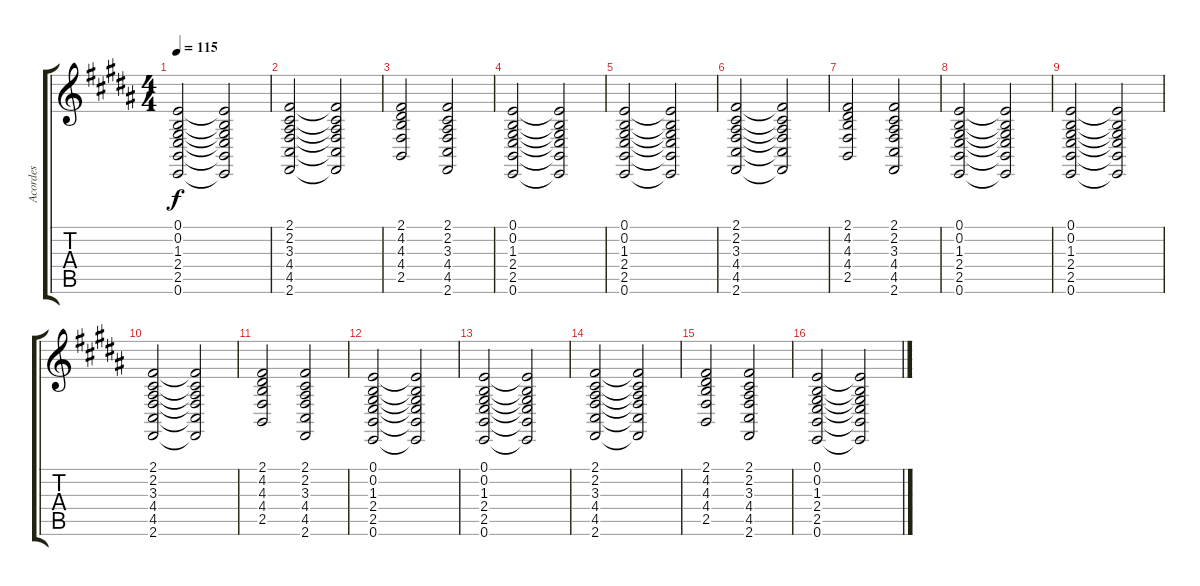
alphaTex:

\track ("Acordes" "Acordes") {instrument synthstrings1}
\staff {score tabs}
\tuning (E4 B3 G3 D3 A2 E2) {hide}
\ts (4 4)
\tempo 115
\clef g2
\ks b
(0.1 0.2 1.3 2.4 2.5 0.6).2{dy f} (0.1{t} 0.2{t} 1.3{t} 2.4{t} 2.5{t} 0.6{t}).2 |
(2.1 2.2 3.3 4.4 4.5 2.6).2 (2.1{t} 2.2{t} 3.3{t} 4.4{t} 4.5{t} 2.6{t}).2 |
(2.1 4.2 4.3 4.4 2.5).2 (2.1 2.2 3.3 4.4 4.5 2.6).2 |
(0.1 0.2 1.3 2.4 2.5 0.6).2 (0.1{t} 0.2{t} 1.3{t} 2.4{t} 2.5{t} 0.6{t}).2 |
(0.1 0.2 1.3 2.4 2.5 0.6).2 (0.1{t} 0.2{t} 1.3{t} 2.4{t} 2.5{t} 0.6{t}).2 |
(2.1 2.2 3.3 4.4 4.5 2.6).2 (2.1{t} 2.2{t} 3.3{t} 4.4{t} 4.5{t} 2.6{t}).2 |
(2.1 4.2 4.3 4.4 2.5).2 (2.1 2.2 3.3 4.4 4.5 2.6).2 |
(0.1 0.2 1.3 2.4 2.5 0.6).2 (0.1{t} 0.2{t} 1.3{t} 2.4{t} 2.5{t} 0.6{t}).2 |
(0.1 0.2 1.3 2.4 2.5 0.6).2 (0.1{t} 0.2{t} 1.3{t} 2.4{t} 2.5{t} 0.6{t}).2 |
(2.1 2.2 3.3 4.4 4.5 2.6).2 (2.1{t} 2.2{t} 3.3{t} 4.4{t} 4.5{t} 2.6{t}).2 |
(2.1 4.2 4.3 4.4 2.5).2 (2.1 2.2 3.3 4.4 4.5 2.6).2 |
(0.1 0.2 1.3 2.4 2.5 0.6).2 (0.1{t} 0.2{t} 1.3{t} 2.4{t} 2.5{t} 0.6{t}).2 |
(0.1 0.2 1.3 2.4 2.5 0.6).2 (0.1{t} 0.2{t} 1.3{t} 2.4{t} 2.5{t} 0.6{t}).2 |
(2.1 2.2 3.3 4.4 4.5 2.6).2 (2.1{t} 2.2{t} 3.3{t} 4.4{t} 4.5{t} 2.6{t}).2 |
(2.1 4.2 4.3 4.4 2.5).2 (2.1 2.2 3.3 4.4 4.5 2.6).2 |
(0.1 0.2 1.3 2.4 2.5 0.6).2 (0.1{t} 0.2{t} 1.3{t} 2.4{t} 2.5{t} 0.6{t}).2
